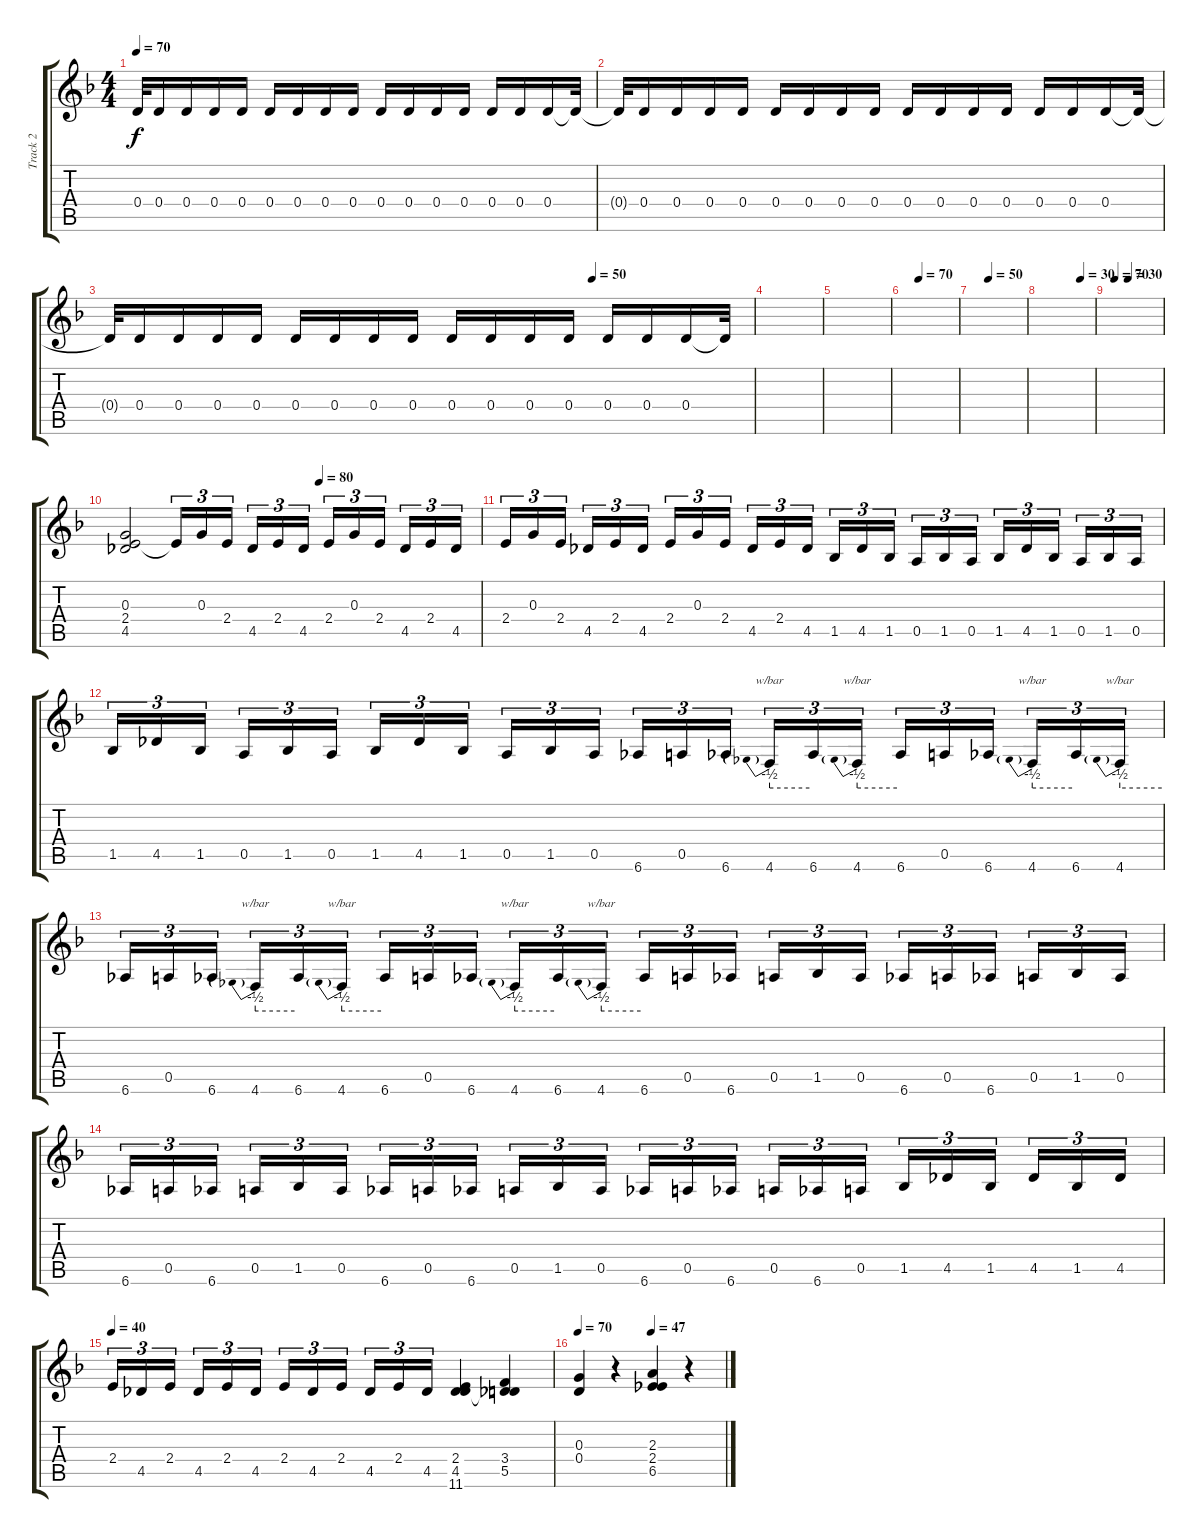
\track ("Track 2" "Track 2") {instrument distortionguitar}
\staff {score tabs}
\tuning (E4 B3 G3 D3 A2 D2) {hide}
\ts (4 4)
\tempo 70
\clef g2
\ks dminor
0.4{t}.32{dy f} 0.4.16 0.4.16 0.4.16 0.4.16 0.4.16 0.4.16 0.4.16 0.4.16 0.4.16 0.4.16 0.4.16 0.4.16 0.4.16 0.4.16 0.4.16 0.4{t}.32 |
0.4{t}.32 0.4.16 0.4.16 0.4.16 0.4.16 0.4.16 0.4.16 0.4.16 0.4.16 0.4.16 0.4.16 0.4.16 0.4.16 0.4.16 0.4.16 0.4.16 0.4{t}.32 |
\tempo (50 0.75)
0.4{t}.32 0.4.16 0.4.16 0.4.16 0.4.16 0.4.16 0.4.16 0.4.16 0.4.16 0.4.16 0.4.16 0.4.16 0.4.16 0.4.16 0.4.16 0.4.16 0.4{t}.32 |
|
|
\tempo (70 0.28125)
|
\tempo (50 0.3125)
|
\tempo (30 0.75)
|
\tempo (70 0.125)
\tempo (30 0.375)
|
\tempo (80 0.5416666666666666)
(0.3 2.4 4.5).2 2.4{t}.16{tu (3 2)} 0.3.16{tu (3 2)} 2.4.16{tu (3 2) beam splitsecondary} 4.5.16{tu (3 2)} 2.4.16{tu (3 2)} 4.5.16{tu (3 2)} 2.4.16{tu (3 2)} 0.3.16{tu (3 2)} 2.4.16{tu (3 2) beam splitsecondary} 4.5.16{tu (3 2)} 2.4.16{tu (3 2)} 4.5.16{tu (3 2)} |
2.4.16{tu (3 2)} 0.3.16{tu (3 2)} 2.4.16{tu (3 2) beam splitsecondary} 4.5.16{tu (3 2)} 2.4.16{tu (3 2)} 4.5.16{tu (3 2)} 2.4.16{tu (3 2)} 0.3.16{tu (3 2)} 2.4.16{tu (3 2) beam splitsecondary} 4.5.16{tu (3 2)} 2.4.16{tu (3 2)} 4.5.16{tu (3 2)} 1.5.16{tu (3 2)} 4.5.16{tu (3 2)} 1.5.16{tu (3 2) beam splitsecondary} 0.5.16{tu (3 2)} 1.5.16{tu (3 2)} 0.5.16{tu (3 2)} 1.5.16{tu (3 2)} 4.5.16{tu (3 2)} 1.5.16{tu (3 2) beam splitsecondary} 0.5.16{tu (3 2)} 1.5.16{tu (3 2)} 0.5.16{tu (3 2)} |
1.5.16{tu (3 2)} 4.5.16{tu (3 2)} 1.5.16{tu (3 2) beam splitsecondary} 0.5.16{tu (3 2)} 1.5.16{tu (3 2)} 0.5.16{tu (3 2)} 1.5.16{tu (3 2)} 4.5.16{tu (3 2)} 1.5.16{tu (3 2) beam splitsecondary} 0.5.16{tu (3 2)} 1.5.16{tu (3 2)} 0.5.16{tu (3 2)} 6.6.16{tu (3 2)} 0.5.16{tu (3 2)} 6.6.16{tu (3 2) beam splitsecondary} 4.6.16{tu (3 2) tbe (predive default 0 -2 60 -2)} 6.6.16{tu (3 2)} 4.6.16{tu (3 2) tbe (predive default 0 -2 60 -2)} 6.6.16{tu (3 2)} 0.5.16{tu (3 2)} 6.6.16{tu (3 2) beam splitsecondary} 4.6.16{tu (3 2) tbe (predive default 0 -2 60 -2)} 6.6.16{tu (3 2)} 4.6.16{tu (3 2) tbe (predive default 0 -2 60 -2)} |
6.6.16{tu (3 2)} 0.5.16{tu (3 2)} 6.6.16{tu (3 2) beam splitsecondary} 4.6.16{tu (3 2) tbe (predive default 0 -2 60 -2)} 6.6.16{tu (3 2)} 4.6.16{tu (3 2) tbe (predive default 0 -2 60 -2)} 6.6.16{tu (3 2)} 0.5.16{tu (3 2)} 6.6.16{tu (3 2) beam splitsecondary} 4.6.16{tu (3 2) tbe (predive default 0 -2 60 -2)} 6.6.16{tu (3 2)} 4.6.16{tu (3 2) tbe (predive default 0 -2 60 -2)} 6.6.16{tu (3 2)} 0.5.16{tu (3 2)} 6.6.16{tu (3 2) beam splitsecondary} 0.5.16{tu (3 2)} 1.5.16{tu (3 2)} 0.5.16{tu (3 2)} 6.6.16{tu (3 2)} 0.5.16{tu (3 2)} 6.6.16{tu (3 2) beam splitsecondary} 0.5.16{tu (3 2)} 1.5.16{tu (3 2)} 0.5.16{tu (3 2)} |
6.6.16{tu (3 2)} 0.5.16{tu (3 2)} 6.6.16{tu (3 2) beam splitsecondary} 0.5.16{tu (3 2)} 1.5.16{tu (3 2)} 0.5.16{tu (3 2)} 6.6.16{tu (3 2)} 0.5.16{tu (3 2)} 6.6.16{tu (3 2) beam splitsecondary} 0.5.16{tu (3 2)} 1.5.16{tu (3 2)} 0.5.16{tu (3 2)} 6.6.16{tu (3 2)} 0.5.16{tu (3 2)} 6.6.16{tu (3 2) beam splitsecondary} 0.5.16{tu (3 2)} 6.6.16{tu (3 2)} 0.5.16{tu (3 2)} 1.5.16{tu (3 2)} 4.5.16{tu (3 2)} 1.5.16{tu (3 2) beam splitsecondary} 4.5.16{tu (3 2)} 1.5.16{tu (3 2)} 4.5.16{tu (3 2)} |
\tempo 40
2.4.16{tu (3 2)} 4.5.16{tu (3 2)} 2.4.16{tu (3 2) beam splitsecondary} 4.5.16{tu (3 2)} 2.4.16{tu (3 2)} 4.5.16{tu (3 2)} 2.4.16{tu (3 2)} 4.5.16{tu (3 2)} 2.4.16{tu (3 2) beam splitsecondary} 4.5.16{tu (3 2)} 2.4.16{tu (3 2)} 4.5.16{tu (3 2)} (2.4 4.5 11.6).4 (3.4 5.5 11.6{t}).4 |
\tempo 70
\tempo (47 0.5)
(0.3 0.4).4 r.4 (2.3 2.4 6.5).4 r.4
